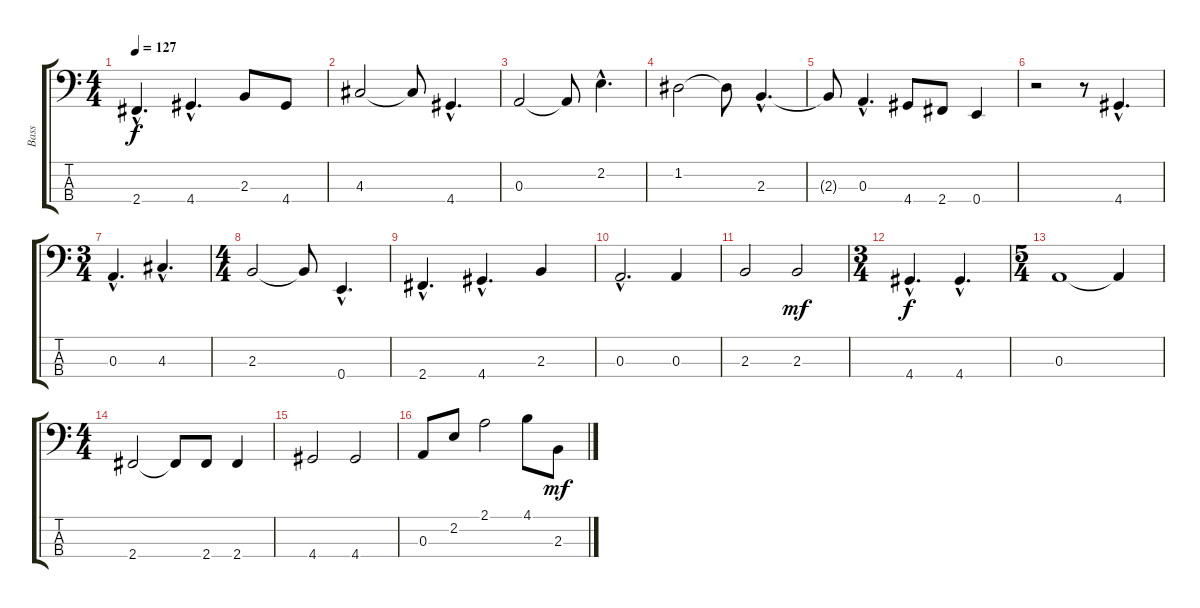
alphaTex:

\track ("Bass" "Bass") {instrument electricbassfinger}
\staff {score tabs}
\tuning (G2 D2 A1 E1) {hide}
\ts (4 4)
\tempo 127
\clef f4
\ks c
2.4{hac}.4{d dy f} 4.4{hac}.4{d} 2.3.8 4.4.8 |
4.3.2 4.3{t}.8 4.4{hac}.4{d} |
0.3.2 0.3{t}.8 2.2{hac}.4{d} |
1.2.2 1.2{t}.8 2.3{hac}.4{d} |
2.3{t}.8 0.3{hac}.4{d} 4.4.8 2.4.8 0.4.4 |
r.2 r.8 4.4{hac}.4{d} |
\ts (3 4)
0.3{hac}.4{d} 4.3{hac}.4{d} |
\ts (4 4)
2.3.2 2.3{t}.8 0.4{hac}.4{d} |
2.4{hac}.4{d} 4.4{hac}.4{d} 2.3.4 |
0.3{hac}.2{d} 0.3.4 |
2.3.2 2.3.2{dy mf} |
\ts (3 4)
4.4{hac}.4{d dy f} 4.4{hac}.4{d} |
\ts (5 4)
0.3.1 0.3{t}.4 |
\ts (4 4)
2.4.2 2.4{t}.8 2.4.8 2.4.4 |
4.4.2 4.4.2 |
0.3.8 2.2.8 2.1.2 4.1.8 2.3.8{dy mf}
